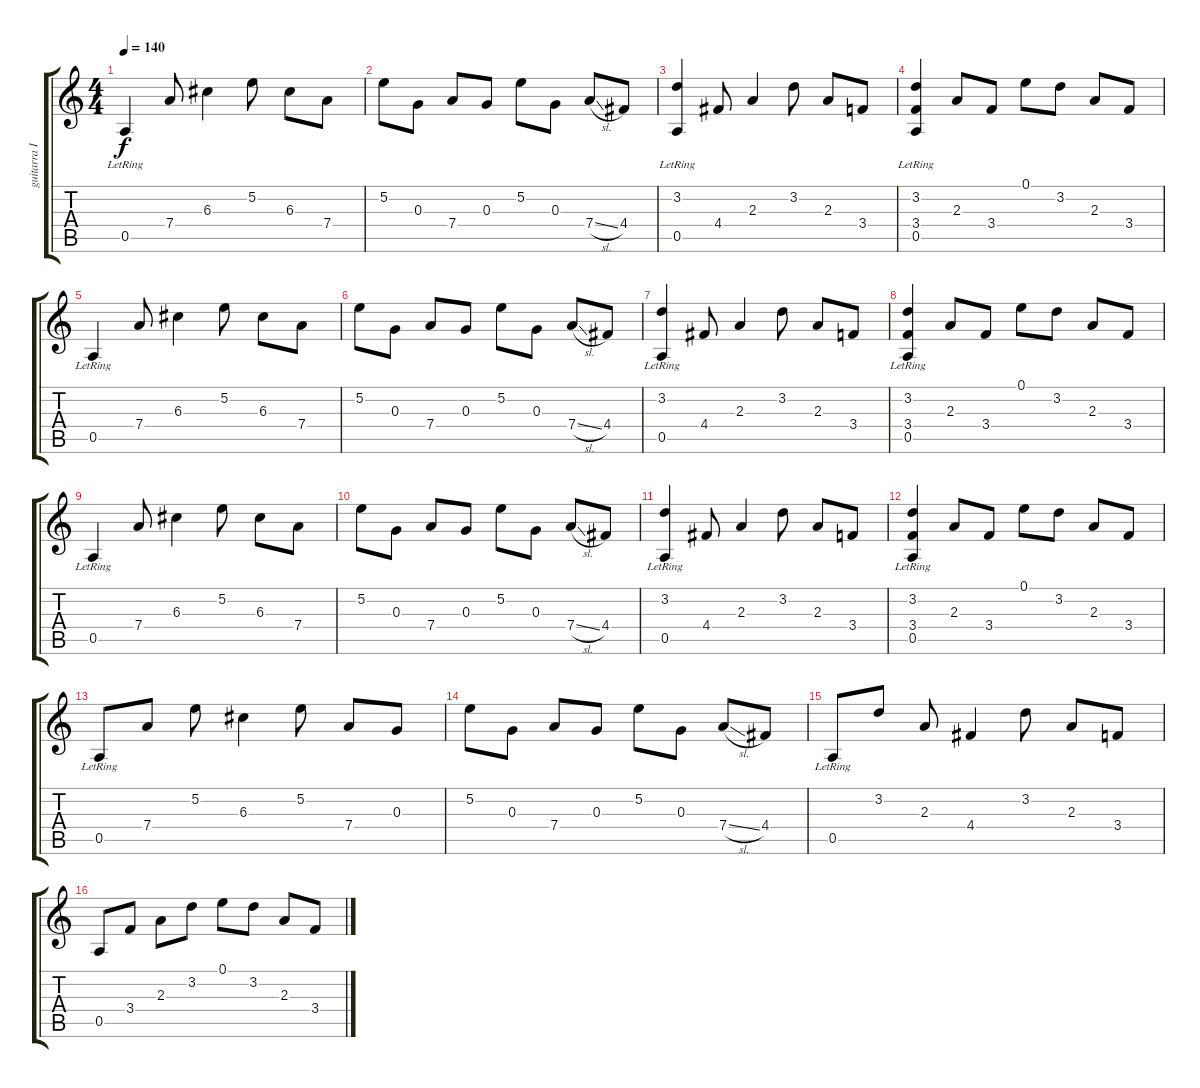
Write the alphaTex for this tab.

\track ("guitarra II [acústica]" "guitarra I") {instrument acousticguitarsteel}
\staff {score tabs}
\tuning (E4 B3 G3 D3 A2 E2) {hide}
\ts (4 4)
\tempo 140
\clef g2
\ks c
0.5{lr}.4{dy f} 7.4.8 6.3.4 5.2.8 6.3.8 7.4.8 |
5.2.8 0.3.8 7.4.8 0.3.8 5.2.8 0.3.8 7.4{sl}.8 4.4.8 |
(3.2 0.5{lr}).4 4.4.8 2.3.4 3.2.8 2.3.8 3.4.8 |
(3.2 3.4{lr} 0.5{lr}).4 2.3.8 3.4.8 0.1.8 3.2.8 2.3.8 3.4.8 |
0.5{lr}.4 7.4.8 6.3.4 5.2.8 6.3.8 7.4.8 |
5.2.8 0.3.8 7.4.8 0.3.8 5.2.8 0.3.8 7.4{sl}.8 4.4.8 |
(3.2 0.5{lr}).4 4.4.8 2.3.4 3.2.8 2.3.8 3.4.8 |
(3.2 3.4{lr} 0.5{lr}).4 2.3.8 3.4.8 0.1.8 3.2.8 2.3.8 3.4.8 |
0.5{lr}.4 7.4.8 6.3.4 5.2.8 6.3.8 7.4.8 |
5.2.8 0.3.8 7.4.8 0.3.8 5.2.8 0.3.8 7.4{sl}.8 4.4.8 |
(3.2 0.5{lr}).4 4.4.8 2.3.4 3.2.8 2.3.8 3.4.8 |
(3.2 3.4{lr} 0.5{lr}).4 2.3.8 3.4.8 0.1.8 3.2.8 2.3.8 3.4.8 |
0.5{lr}.8 7.4.8 5.2.8 6.3.4 5.2.8 7.4.8 0.3.8 |
5.2.8 0.3.8 7.4.8 0.3.8 5.2.8 0.3.8 7.4{sl}.8 4.4.8 |
0.5{lr}.8 3.2.8 2.3.8 4.4.4 3.2.8 2.3.8 3.4.8 |
0.5.8 3.4.8 2.3.8 3.2.8 0.1.8 3.2.8 2.3.8 3.4.8
